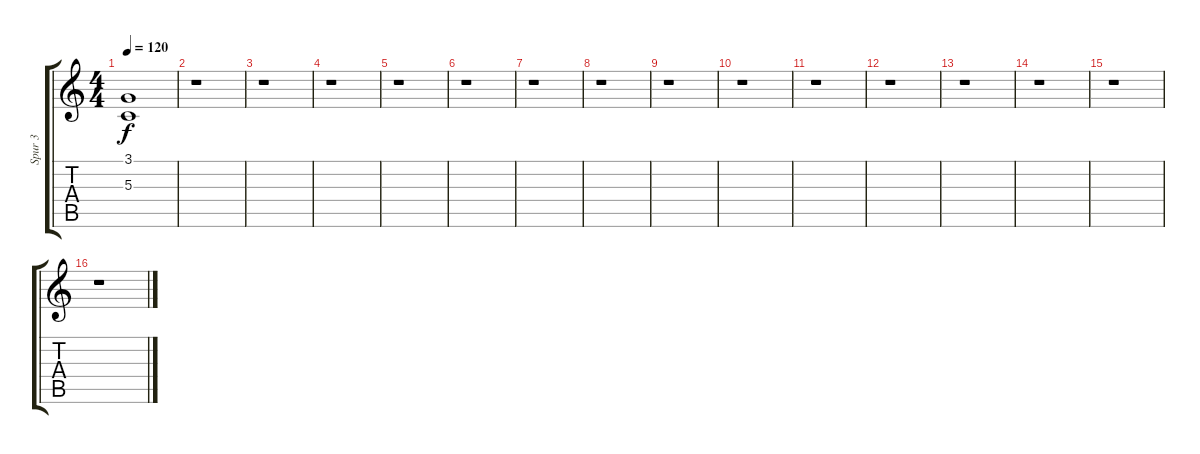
\track ("Spur 3" "Spur 3") {instrument stringensemble2}
\staff {score tabs}
\tuning (E4 B3 G3 D3 A2 E2) {hide}
\ts (4 4)
\tempo 120
\clef g2
\ks c
(3.1{t} 5.3{t}).1{dy f} |
r.1 |
r.1 |
r.1 |
r.1 |
r.1 |
r.1 |
r.1 |
r.1 |
r.1 |
r.1 |
r.1 |
r.1 |
r.1 |
r.1 |
r.1
